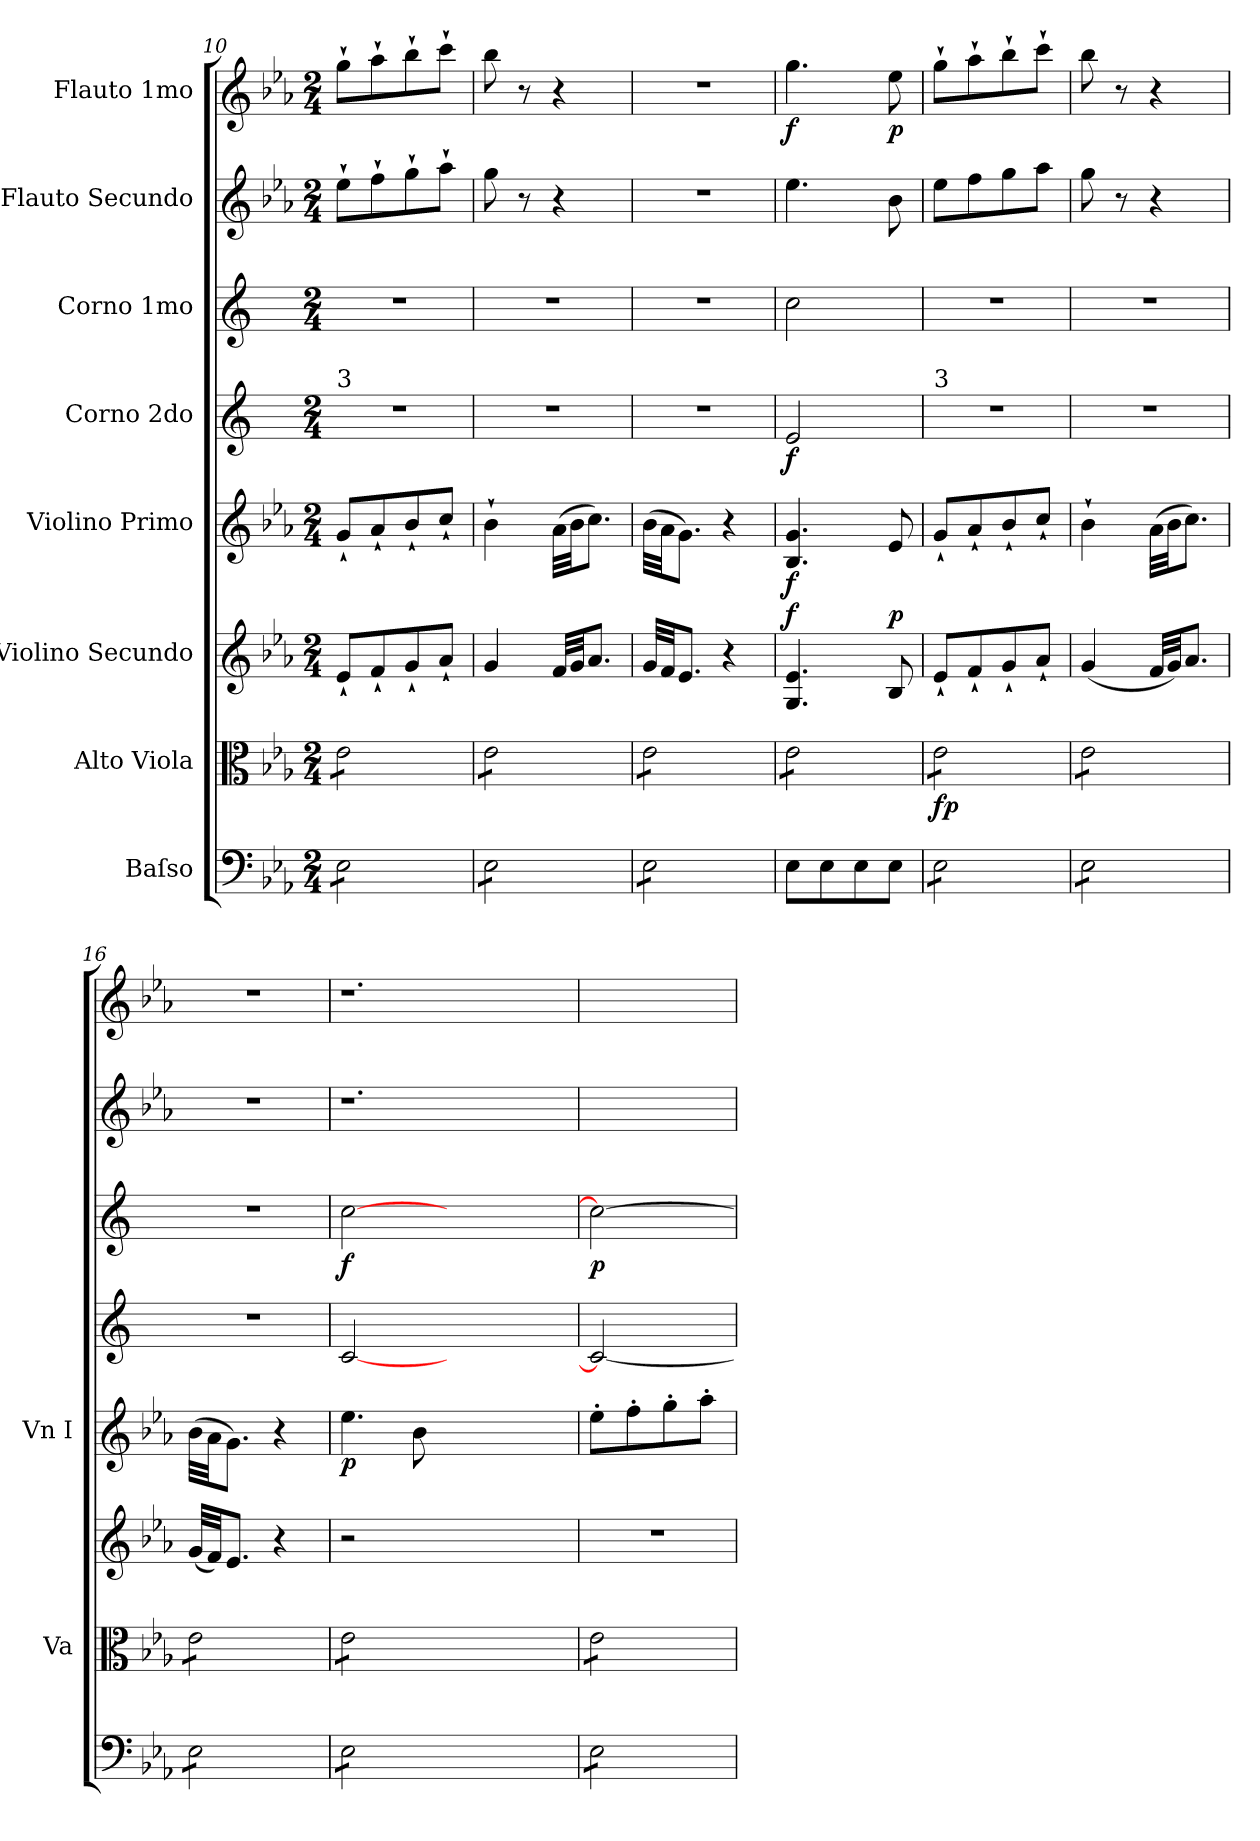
**kern	**kern	**dynam	**kern	**dynam	**kern	**dynam	**kern	**dynam	**kern	**dynam	**kern	**kern	**dynam
*part8	*part7	*part7	*part6	*part6	*part5	*part5	*part4	*part4	*part3	*part3	*part2	*part1	*part1
*staff8	*staff7	*staff7	*staff6	*staff6	*staff5	*staff5	*staff4	*staff4	*staff3	*staff3	*staff2	*staff1	*staff1
*I"Baſso	*I"Alto Viola	*	*I"Violino Secundo	*	*I"Violino Primo	*	*I"Corno 2do	*	*I"Corno 1mo	*	*I"Flauto Secundo	*I"Flauto 1mo	*
*	*I'Va	*	*	*	*I'Vn I	*	*	*	*	*	*	*	*
*clefF4	*clefC3	*	*clefG2	*	*clefG2	*	*clefG2	*	*clefG2	*	*clefG2	*clefG2	*
*	*	*	*	*	*	*	*ITrd5c9	*	*ITrd5c9	*	*	*	*
*k[b-e-a-]	*k[b-e-a-]	*	*k[b-e-a-]	*	*k[b-e-a-]	*	*k[b-e-a-]	*	*k[b-e-a-]	*	*k[b-e-a-]	*k[b-e-a-]	*
*M2/4	*M2/4	*	*M2/4	*	*M2/4	*	*M2/4	*	*M2/4	*	*M2/4	*M2/4	*
=10	=10	=10	=10	=10	=10	=10	=10	=10	=10	=10	=10	=10	=10
!	!	!	!	!	!	!	!LO:TX:a:t=3	!	!	!	!	!	!
*tremolo	*	*	*	*	*	*	*	*	*	*	*	*	*
*	*tremolo	*	*	*	*	*	*	*	*	*	*	*	*
8E-\L	8e-\L	.	8e-`/L	.	8g`/L	.	2r	.	2r	.	8ee-`\L	8gg`\L	.
8E-\	8e-\	.	8f`/	.	8a-`/	.	.	.	.	.	8ff`\	8aa-`\	.
8E-\	8e-\	.	8g`/	.	8b-`/	.	.	.	.	.	8gg`\	8bb-`\	.
8E-\J	8e-\J	.	8a-`/J	.	8cc`/J	.	.	.	.	.	8aa-`\J	8ccc`\J	.
=11	=11	=11	=11	=11	=11	=11	=11	=11	=11	=11	=11	=11	=11
8E-\L	8e-\L	.	4g/	.	4b-`\	.	2r	.	2r	.	8gg\	8bb-\	.
8E-\	8e-\	.	.	.	.	.	.	.	.	.	8r	8r	.
8E-\	8e-\	.	32f/LLL	.	(32a-\LLL	.	.	.	.	.	4r	4r	.
.	.	.	32g/JJ	.	32b-\JJ	.	.	.	.	.	.	.	.
.	.	.	8.a-/J	.	8.cc\J)	.	.	.	.	.	.	.	.
8E-\J	8e-\J	.	.	.	.	.	.	.	.	.	.	.	.
=12	=12	=12	=12	=12	=12	=12	=12	=12	=12	=12	=12	=12	=12
8E-\L	8e-\L	.	32g/LLL	.	(32b-\LLL	.	2r	.	2r	.	2r	2r	.
.	.	.	32f/JJ	.	32a-\JJ	.	.	.	.	.	.	.	.
.	.	.	8.e-/J	.	8.g\J)	.	.	.	.	.	.	.	.
8E-\	8e-\	.	.	.	.	.	.	.	.	.	.	.	.
8E-\	8e-\	.	4r	.	4r	.	.	.	.	.	.	.	.
8E-\J	8e-\J	.	.	.	.	.	.	.	.	.	.	.	.
*Xtremolo	*	*	*	*	*	*	*	*	*	*	*	*	*
=13	=13	=13	=13	=13	=13	=13	=13	=13	=13	=13	=13	=13	=13
!	!	!	!	!LO:DY:a	!	!	!	!	!	!	!	!	!
8E-\L	8e-\L	.	4.G/ 4.e-/	f	4.B-/ 4.g/	f	2G/	f	2e-\	.	4.ee-\	4.gg\	f
8E-\	8e-\	.	.	.	.	.	.	.	.	.	.	.	.
8E-\	8e-\	.	.	.	.	.	.	.	.	.	.	.	.
!	!	!	!	!LO:DY:a	!	!	!	!	!	!	!	!	!
8E-\J	8e-\J	.	8B-/	p	8e-/	.	.	.	.	.	8b-\	8ee-\	p
=14	=14	=14	=14	=14	=14	=14	=14	=14	=14	=14	=14	=14	=14
!	!	!	!	!	!	!	!LO:TX:a:t=3	!	!	!	!	!	!
*tremolo	*	*	*	*	*	*	*	*	*	*	*	*	*
8E-\L	8e-\L	fp	8e-`/L	.	8g`/L	.	2r	.	2r	.	8ee-\L	8gg`\L	.
8E-\	8e-\	.	8f`/	.	8a-`/	.	.	.	.	.	8ff\	8aa-`\	.
8E-\	8e-\	.	8g`/	.	8b-`/	.	.	.	.	.	8gg\	8bb-`\	.
8E-\J	8e-\J	.	8a-`/J	.	8cc`/J	.	.	.	.	.	8aa-\J	8ccc`\J	.
=15	=15	=15	=15	=15	=15	=15	=15	=15	=15	=15	=15	=15	=15
8E-\L	8e-\L	.	(4g/	.	4b-`\	.	2r	.	2r	.	8gg\	8bb-\	.
8E-\	8e-\	.	.	.	.	.	.	.	.	.	8r	8r	.
8E-\	8e-\	.	32f/LLL	.	(32a-\LLL	.	.	.	.	.	4r	4r	.
.	.	.	32g/JJ)	.	32b-\JJ	.	.	.	.	.	.	.	.
.	.	.	8.a-/J	.	8.cc\J)	.	.	.	.	.	.	.	.
8E-\J	8e-\J	.	.	.	.	.	.	.	.	.	.	.	.
=16	=16	=16	=16	=16	=16	=16	=16	=16	=16	=16	=16	=16	=16
8E-\L	8e-\L	.	(32g/LLL	.	(32b-\LLL	.	2r	.	2r	.	2r	2r	.
.	.	.	32f/JJ)	.	32a-\JJ	.	.	.	.	.	.	.	.
.	.	.	8.e-/J	.	8.g\J)	.	.	.	.	.	.	.	.
8E-\	8e-\	.	.	.	.	.	.	.	.	.	.	.	.
8E-\	8e-\	.	4r	.	4r	.	.	.	.	.	.	.	.
8E-\J	8e-\J	.	.	.	.	.	.	.	.	.	.	.	.
=17	=17	=17	=17	=17	=17	=17	=17	=17	=17	=17	=17	=17	=17
8E-\L	8e-\L	.	2r	.	4.ee-\	p	[2E-/	.	[2e-\	f	1.r	1.r	.
8E-\	8e-\	.	.	.	.	.	.	.	.	.	.	.	.
8E-\	8e-\	.	.	.	.	.	.	.	.	.	.	.	.
8E-\J	8e-\J	.	.	.	8b-\	.	.	.	.	.	.	.	.
1ryy	1ryy	.	1ryy	.	1ryy	.	1ryy	.	1ryy	.	.	.	.
=18	=18	=18	=18	=18	=18	=18	=18	=18	=18	=18	=18	=18	=18
8E-\L	8e-\L	.	2r	.	8ee-'\L	.	2E-/_	.	2e-\_	p	2ryy	2ryy	.
8E-\	8e-\	.	.	.	8ff'\	.	.	.	.	.	.	.	.
8E-\	8e-\	.	.	.	8gg'\	.	.	.	.	.	.	.	.
8E-\J	8e-\J	.	.	.	8aa-'\J	.	.	.	.	.	.	.	.
*	*Xtremolo	*	*	*	*	*	*	*	*	*	*	*	*
*Xtremolo	*	*	*	*	*	*	*	*	*	*	*	*	*
=	=	=	=	=	=	=	=	=	=	=	=	=	=
*-	*-	*-	*-	*-	*-	*-	*-	*-	*-	*-	*-	*-	*-
